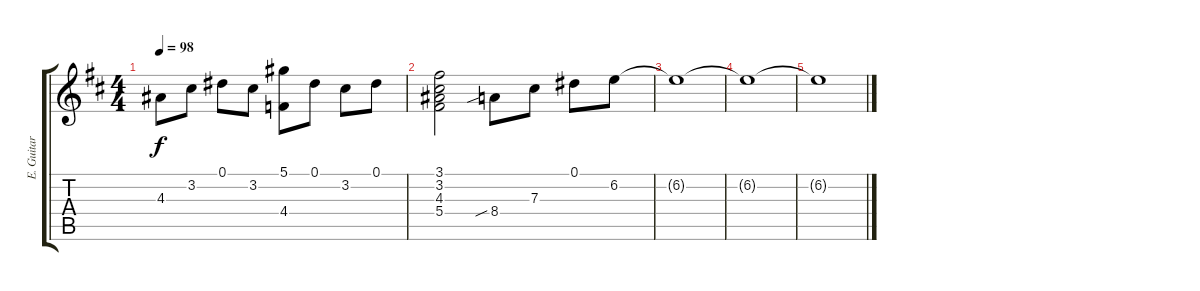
\track ("E. Guitar I" "E. Guitar ") {instrument distortionguitar}
\staff {score tabs}
\tuning (Eb4 Bb3 Gb3 Db3 Ab2 Db2) {hide}
\ts (4 4)
\tempo 98
\clef g2
\ks d
4.3.8{dy f} 3.2.8 0.1.8 3.2.8 (5.1 4.4).8 0.1.8 3.2.8 0.1.8 |
(3.1 3.2 4.3 5.4).2 8.4{sib}.8 7.3.8 0.1.8 6.2.8 |
6.2{t}.1 |
6.2{t}.1{volume 0} |
6.2{t}.1
